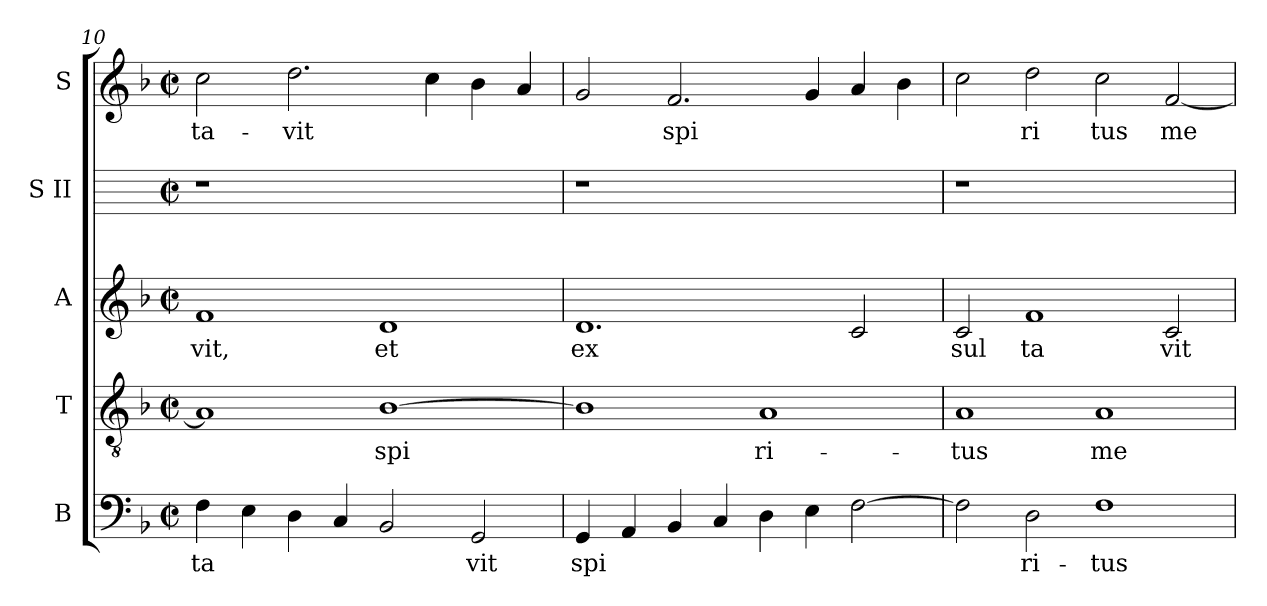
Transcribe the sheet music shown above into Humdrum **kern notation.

**kern	**text	**kern	**text	**kern	**text	**kern	**kern	**text
*part5	*part5	*part4	*part4	*part3	*part3	*part2	*part1	*part1
*staff5	*staff5	*staff4	*staff4	*staff3	*staff3	*staff2	*staff1	*staff1
*I"B	*	*I"T	*	*I"A	*	*I"S II	*I"S	*
*I'B	*	*I'T	*	*I'A	*	*	*I'S	*
*clefF4	*	*clefGv2	*	*clefG2	*	*	*clefG2	*
*k[b-]	*	*k[b-]	*	*k[b-]	*	*k[]	*k[b-]	*
*F:	*	*F:	*	*F:	*	*C:	*F:	*
*M2/2	*	*M2/2	*	*M2/2	*	*M2/2	*M2/2	*
*met(c|)	*	*met(c|)	*	*met(c|)	*	*met(c|)	*met(c|)	*
=10	=10	=10	=10	=10	=10	=10	=10	=10
!	!LO:LY:b:cj	!	!LO:LY:b:cj	!	!LO:LY:b:cj	!	!	!LO:LY:b:cj
4F\	-ta-	1A]	.	1f	vit,	1r	2cc\	-ta-
!	!LO:LY:b:cj	!	!	!	!	!	!	!
4E\	--	.	.	.	.	.	.	.
!	!LO:LY:b:cj	!	!	!	!	!	!	!LO:LY:b:cj
4D\	--	.	.	.	.	.	2.dd\	-vit
!	!LO:LY:b:cj	!	!	!	!	!	!	!
4C/	--	.	.	.	.	.	.	.
!	!LO:LY:b:cj	!	!LO:LY:b:cj	!	!LO:LY:b:cj	!	!	!
2BB-/	--	[>1B-	spi-	1d	et	1ryy	.	.
!	!	!	!	!	!	!	!	!LO:LY:b:cj
.	.	.	.	.	.	.	4cc\	.
!	!LO:LY:b:cj	!	!	!	!	!	!	!LO:LY:b:cj
2GG/	-vit	.	.	.	.	.	4b-\	.
!	!	!	!	!	!	!	!	!LO:LY:b:cj
.	.	.	.	.	.	.	4a/	.
=11	=11	=11	=11	=11	=11	=11	=11	=11
!	!LO:LY:b:cj	!	!LO:LY:b:cj	!	!LO:LY:b:cj	!	!	!LO:LY:b:cj
4GG/	spi-	1B-]	--	1.d	ex	1r	2g/	.
!	!LO:LY:b:cj	!	!	!	!	!	!	!
4AA/	--	.	.	.	.	.	.	.
!	!LO:LY:b:cj	!	!	!	!	!	!	!LO:LY:b:cj
4BB-/	--	.	.	.	.	.	2.f/	spi-
!	!LO:LY:b:cj	!	!	!	!	!	!	!
4C/	--	.	.	.	.	.	.	.
!	!LO:LY:b:cj	!	!LO:LY:b:cj	!	!	!	!	!
4D\	--	1A	-ri-	.	.	1ryy	.	.
!	!LO:LY:b:cj	!	!	!	!	!	!	!LO:LY:b:cj
4E\	--	.	.	.	.	.	4g/	--
!	!LO:LY:b:cj	!	!	!	!LO:LY:b:cj	!	!	!LO:LY:b:cj
[<2F\	--	.	.	2c/	.	.	4a/	--
!	!	!	!	!	!	!	!	!LO:LY:b:cj
.	.	.	.	.	.	.	4b-\	--
!!LO:LB:g=z
=12	=12	=12	=12	=12	=12	=12	=12	=12
!	!LO:LY:b:cj	!	!LO:LY:b:cj	!	!LO:LY:b:cj	!	!	!LO:LY:b:cj
2F\]	--	1A	-tus	2c/	sul	1r	2cc\	--
!	!LO:LY:b:cj	!	!	!	!LO:LY:b:cj	!	!	!LO:LY:b:cj
2D\	-ri-	.	.	1f	ta	.	2dd\	-ri
!	!LO:LY:b:cj	!	!LO:LY:b:cj	!	!	!	!	!LO:LY:b:cj
1F	-tus	1A	me	.	.	1ryy	2cc\	tus
!	!	!	!	!	!LO:LY:b:cj	!	!	!LO:LY:b:cj
.	.	.	.	2c/	vit	.	[<2f/	me
=	=	=	=	=	=	=	=	=
*-	*-	*-	*-	*-	*-	*-	*-	*-
